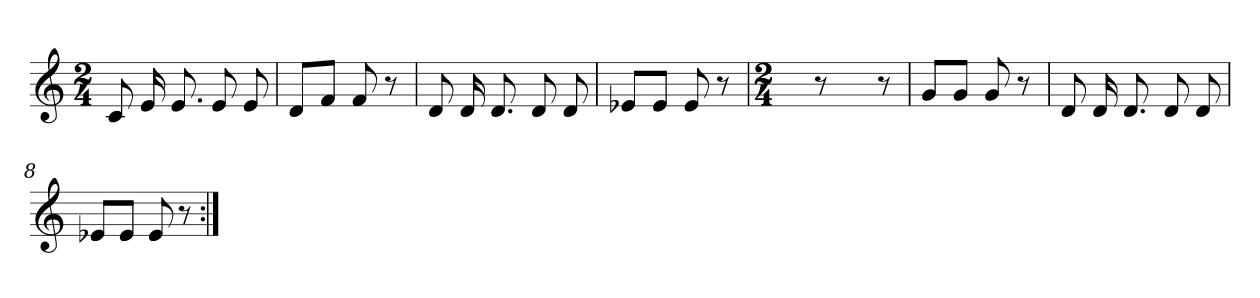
**kern
*part1
*staff1
*clefG2
*M2/4
=1
8c
16e
8.e
8e
8e
=2
8d/L
8f/J
8f
8r
=3
8d
16d
8.d
8d
8d
=4
8e-X/L
8e-/J
8e-
8r
=5
*M2/4
8ryy
8r
8ryy
8r
=6
8g/L
8g/J
8g
8r
=7
8d
16d
8.d
8d
8d
=8
8e-X/L
8e-/J
8e-
8r
=:|!
*-
